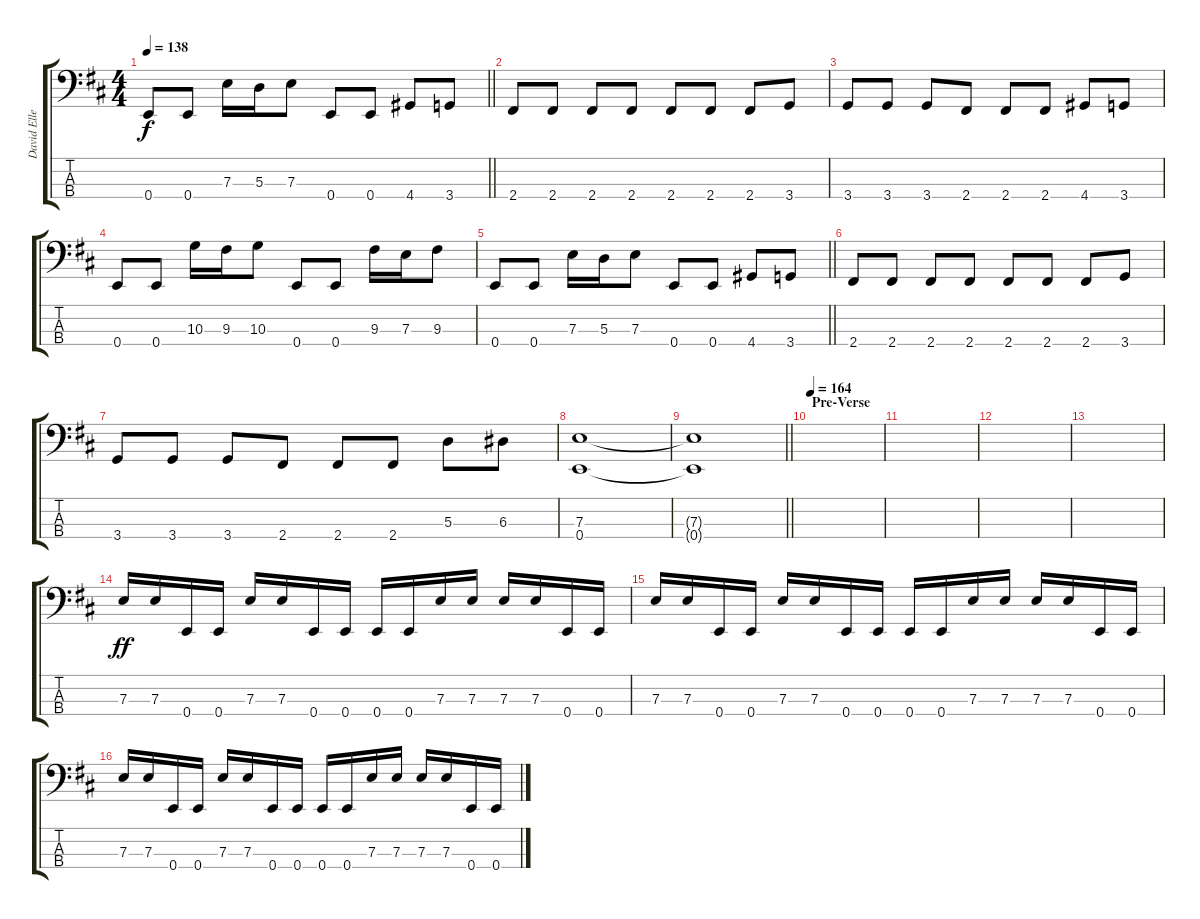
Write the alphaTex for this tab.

\track ("David Ellefson" "David Elle") {instrument electricbasspick}
\staff {score tabs}
\tuning (G2 D2 A1 E1) {hide}
\ts (4 4)
\tempo 138
\clef f4
\barLineRight lightlight
\ks d
0.4.8{dy f} 0.4.8 7.3.16 5.3.16 7.3.8 0.4.8 0.4.8 4.4.8 3.4.8 |
2.4.8 2.4.8 2.4.8 2.4.8 2.4.8 2.4.8 2.4.8 3.4.8 |
3.4.8 3.4.8 3.4.8 2.4.8 2.4.8 2.4.8 4.4.8 3.4.8 |
0.4.8 0.4.8 10.3.16 9.3.16 10.3.8 0.4.8 0.4.8 9.3.16 7.3.16 9.3.8 |
\barLineRight lightlight
0.4.8 0.4.8 7.3.16 5.3.16 7.3.8 0.4.8 0.4.8 4.4.8 3.4.8 |
2.4.8 2.4.8 2.4.8 2.4.8 2.4.8 2.4.8 2.4.8 3.4.8 |
3.4.8 3.4.8 3.4.8 2.4.8 2.4.8 2.4.8 5.3.8 6.3.8 |
(7.3 0.4).1 |
\barLineRight lightlight
(7.3{t} 0.4{t}).1 |
\section ("" "Pre-Verse")
\tempo 160
\tempo 164
|
|
|
|
7.3.16{dy ff} 7.3.16 0.4.16 0.4.16 7.3.16 7.3.16 0.4.16 0.4.16 0.4.16 0.4.16 7.3.16 7.3.16 7.3.16 7.3.16 0.4.16 0.4.16 |
7.3.16 7.3.16 0.4.16 0.4.16 7.3.16 7.3.16 0.4.16 0.4.16 0.4.16 0.4.16 7.3.16 7.3.16 7.3.16 7.3.16 0.4.16 0.4.16 |
7.3.16 7.3.16 0.4.16 0.4.16 7.3.16 7.3.16 0.4.16 0.4.16 0.4.16 0.4.16 7.3.16 7.3.16 7.3.16 7.3.16 0.4.16 0.4.16
